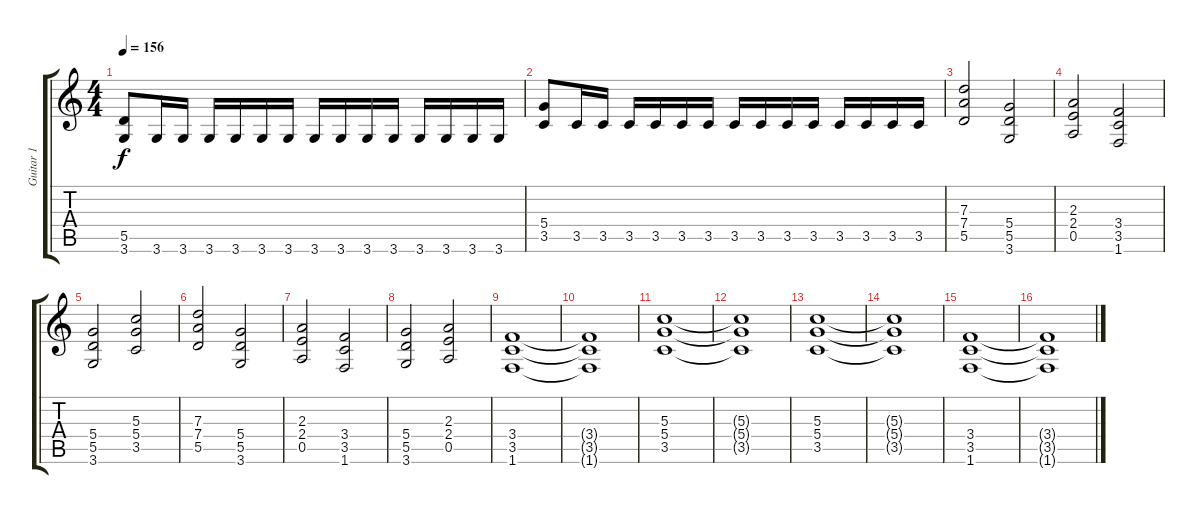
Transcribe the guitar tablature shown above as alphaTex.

\track ("Guitar 1" "Guitar 1") {instrument overdrivenguitar}
\staff {score tabs}
\tuning (E4 B3 G3 D3 A2 E2) {hide}
\ts (4 4)
\tempo 156
\clef g2
\ks c
(5.5 3.6).8{dy f} 3.6.16 3.6.16 3.6.16 3.6.16 3.6.16 3.6.16 3.6.16 3.6.16 3.6.16 3.6.16 3.6.16 3.6.16 3.6.16 3.6.16 |
(5.4 3.5).8 3.5.16 3.5.16 3.5.16 3.5.16 3.5.16 3.5.16 3.5.16 3.5.16 3.5.16 3.5.16 3.5.16 3.5.16 3.5.16 3.5.16 |
\section ("" "")
(7.3 7.4 5.5).2 (5.4 5.5 3.6).2 |
(2.3 2.4 0.5).2 (3.4 3.5 1.6).2 |
(5.4 5.5 3.6).2 (5.3 5.4 3.5).2 |
(7.3 7.4 5.5).2 (5.4 5.5 3.6).2 |
(2.3 2.4 0.5).2 (3.4 3.5 1.6).2 |
(5.4 5.5 3.6).2 (2.3 2.4 0.5).2 |
\section ("" "")
(3.4 3.5 1.6).1 |
(3.4{t} 3.5{t} 1.6{t}).1 |
(5.3 5.4 3.5).1 |
(5.3{t} 5.4{t} 3.5{t}).1 |
(5.3 5.4 3.5).1 |
(5.3{t} 5.4{t} 3.5{t}).1 |
(3.4 3.5 1.6).1 |
(3.4{t} 3.5{t} 1.6{t}).1
